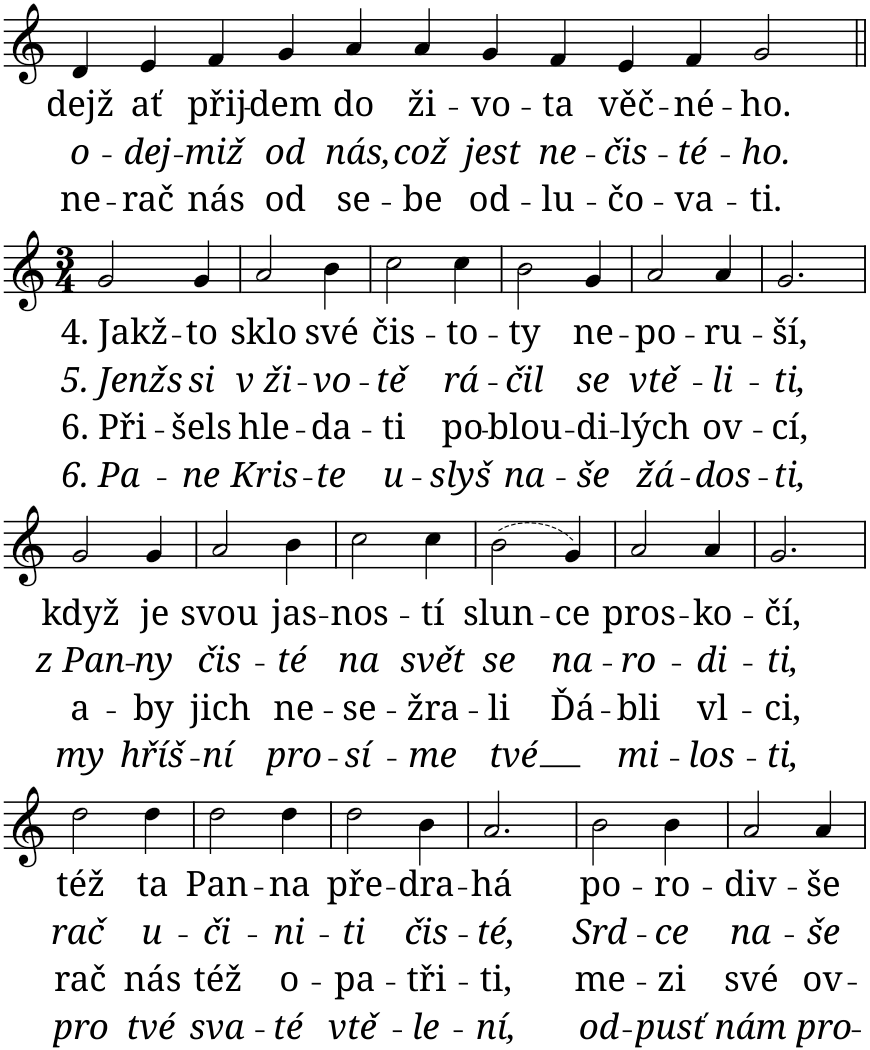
**kern	**text	**text	**text	**text
*part1	*part1	*part1	*part1	*part1
*staff1	*staff1	*staff1	*staff1	*staff1
*I"Piano	*	*	*	*
*I'Pno.	*	*	*	*
!!LO:PB:g=z
*clefG2	*	*	*	*
*k[]	*	*	*	*
*M4/2	*	*	*	*
=32	=32	=32	=32	=32
!	!LO:LY:b	!LO:LY:b	!LO:LY:b	!
4d/	dejž	o-	ne-	.
!	!LO:LY:b	!LO:LY:b	!LO:LY:b	!
4e/	ať	-dej-	-rač	.
!	!LO:LY:b	!LO:LY:b	!LO:LY:b	!
4f/	přij-	-miž	nás	.
!	!LO:LY:b	!LO:LY:b	!LO:LY:b	!
4g/	-dem	od	od	.
!	!LO:LY:b	!LO:LY:b	!LO:LY:b	!
4a/	do	nás,	se-	.
!	!LO:LY:b	!LO:LY:b	!LO:LY:b	!
4a/	ži-	což	-be	.
!	!LO:LY:b	!LO:LY:b	!LO:LY:b	!
4g/	-vo-	jest	od-	.
!	!LO:LY:b	!LO:LY:b	!LO:LY:b	!
4f/	-ta	ne-	-lu-	.
!	!LO:LY:b	!LO:LY:b	!LO:LY:b	!
4e/	věč-	-čis-	-čo-	.
!	!LO:LY:b	!LO:LY:b	!LO:LY:b	!
4f/	-né-	-té-	-va-	.
!	!LO:LY:b	!LO:LY:b	!LO:LY:b	!
2g/	-ho.	-ho.	-ti.	.
!!LO:LB:g=z
=33||	=33||	=33||	=33||	=33||
*M3/4	*	*	*	*
!	!LO:LY:b	!LO:LY:b	!LO:LY:b	!LO:LY:b
2g/	4. Jakž-	5. Jenžs	6. Při-	6. Pa-
!	!LO:LY:b	!LO:LY:b	!LO:LY:b	!LO:LY:b
4g/	-to	si	-šels	-ne
=34	=34	=34	=34	=34
!	!LO:LY:b	!LO:LY:b	!LO:LY:b	!LO:LY:b
2a/	sklo	v ži-	hle-	Kris-
!	!LO:LY:b	!LO:LY:b	!LO:LY:b	!LO:LY:b
4b\	své	-vo-	-da-	-te
=35	=35	=35	=35	=35
!	!LO:LY:b	!LO:LY:b	!LO:LY:b	!LO:LY:b
2cc\	čis-	-tě	-ti	u-
!	!LO:LY:b	!LO:LY:b	!LO:LY:b	!LO:LY:b
4cc\	-to-	rá-	po-	-slyš
=36	=36	=36	=36	=36
!	!LO:LY:b	!LO:LY:b	!LO:LY:b	!LO:LY:b
2b\	-ty	-čil	-blou-	na-
!	!LO:LY:b	!LO:LY:b	!LO:LY:b	!LO:LY:b
4g/	ne-	se	-di-	-še
=37	=37	=37	=37	=37
!	!LO:LY:b	!LO:LY:b	!LO:LY:b	!LO:LY:b
2a/	-po-	vtě-	-lých	žá-
!	!LO:LY:b	!LO:LY:b	!LO:LY:b	!LO:LY:b
4a/	-ru-	-li-	ov-	-dos-
=38	=38	=38	=38	=38
!	!LO:LY:b	!LO:LY:b	!LO:LY:b	!LO:LY:b
2.g/	-ší,	-ti,	-cí,	-ti,
!!LO:LB:g=z
=39	=39	=39	=39	=39
!	!LO:LY:b	!LO:LY:b	!LO:LY:b	!LO:LY:b
2g/	když	z Pan-	a-	my
!	!LO:LY:b	!LO:LY:b	!LO:LY:b	!LO:LY:b
4g/	je	-ny	-by	hříš-
=40	=40	=40	=40	=40
!	!LO:LY:b	!LO:LY:b	!LO:LY:b	!LO:LY:b
2a/	svou	čis-	jich	-ní
!	!LO:LY:b	!LO:LY:b	!LO:LY:b	!LO:LY:b
4b\	jas-	-té	ne-	pro-
=41	=41	=41	=41	=41
!	!LO:LY:b	!LO:LY:b	!LO:LY:b	!LO:LY:b
2cc\	-nos-	na	-se-	-sí-
!	!LO:LY:b	!LO:LY:b	!LO:LY:b	!LO:LY:b
4cc\	-tí	svět	-žra-	-me
=42	=42	=42	=42	=42
!	!LO:LY:b	!LO:LY:b	!LO:LY:b	!LO:LY:b
(2b\	slun-	se	-li	tvé
!	!LO:LY:b	!LO:LY:b	!LO:LY:b	!
4g/)	-ce	na-	Ďá-	.
=43	=43	=43	=43	=43
!	!LO:LY:b	!LO:LY:b	!LO:LY:b	!LO:LY:b
2a/	pros-	-ro-	-bli	mi-
!	!LO:LY:b	!LO:LY:b	!LO:LY:b	!LO:LY:b
4a/	-ko-	-di-	vl-	-los-
=44	=44	=44	=44	=44
!	!LO:LY:b	!LO:LY:b	!LO:LY:b	!LO:LY:b
2.g/	-čí,	-ti,	-ci,	-ti,
!!LO:LB:g=z
=45	=45	=45	=45	=45
!	!LO:LY:b	!LO:LY:b	!LO:LY:b	!LO:LY:b
2dd\	též	rač	rač	pro
!	!LO:LY:b	!LO:LY:b	!LO:LY:b	!LO:LY:b
4dd\	ta	u-	nás	tvé
=46	=46	=46	=46	=46
!	!LO:LY:b	!LO:LY:b	!LO:LY:b	!LO:LY:b
2dd\	Pan-	-či-	též	sva-
!	!LO:LY:b	!LO:LY:b	!LO:LY:b	!LO:LY:b
4dd\	-na	-ni-	o-	-té
=47	=47	=47	=47	=47
!	!LO:LY:b	!LO:LY:b	!LO:LY:b	!LO:LY:b
2dd\	pře-	-ti	-pa-	vtě-
!	!LO:LY:b	!LO:LY:b	!LO:LY:b	!LO:LY:b
4b\	-dra-	čis-	-tři-	-le-
=48	=48	=48	=48	=48
!	!LO:LY:b	!LO:LY:b	!LO:LY:b	!LO:LY:b
2.a/	-há	-té,	-ti,	-ní,
=49	=49	=49	=49	=49
!	!LO:LY:b	!LO:LY:b	!LO:LY:b	!LO:LY:b
2b\	po-	Srd-	me-	od-
!	!LO:LY:b	!LO:LY:b	!LO:LY:b	!LO:LY:b
4b\	-ro-	-ce	-zi	-pusť
=50	=50	=50	=50	=50
!	!LO:LY:b	!LO:LY:b	!LO:LY:b	!LO:LY:b
2a/	-div-	na-	své	nám
!	!LO:LY:b	!LO:LY:b	!LO:LY:b	!LO:LY:b
4a/	-še	-še	ov-	pro-
=	=	=	=	=
*-	*-	*-	*-	*-
